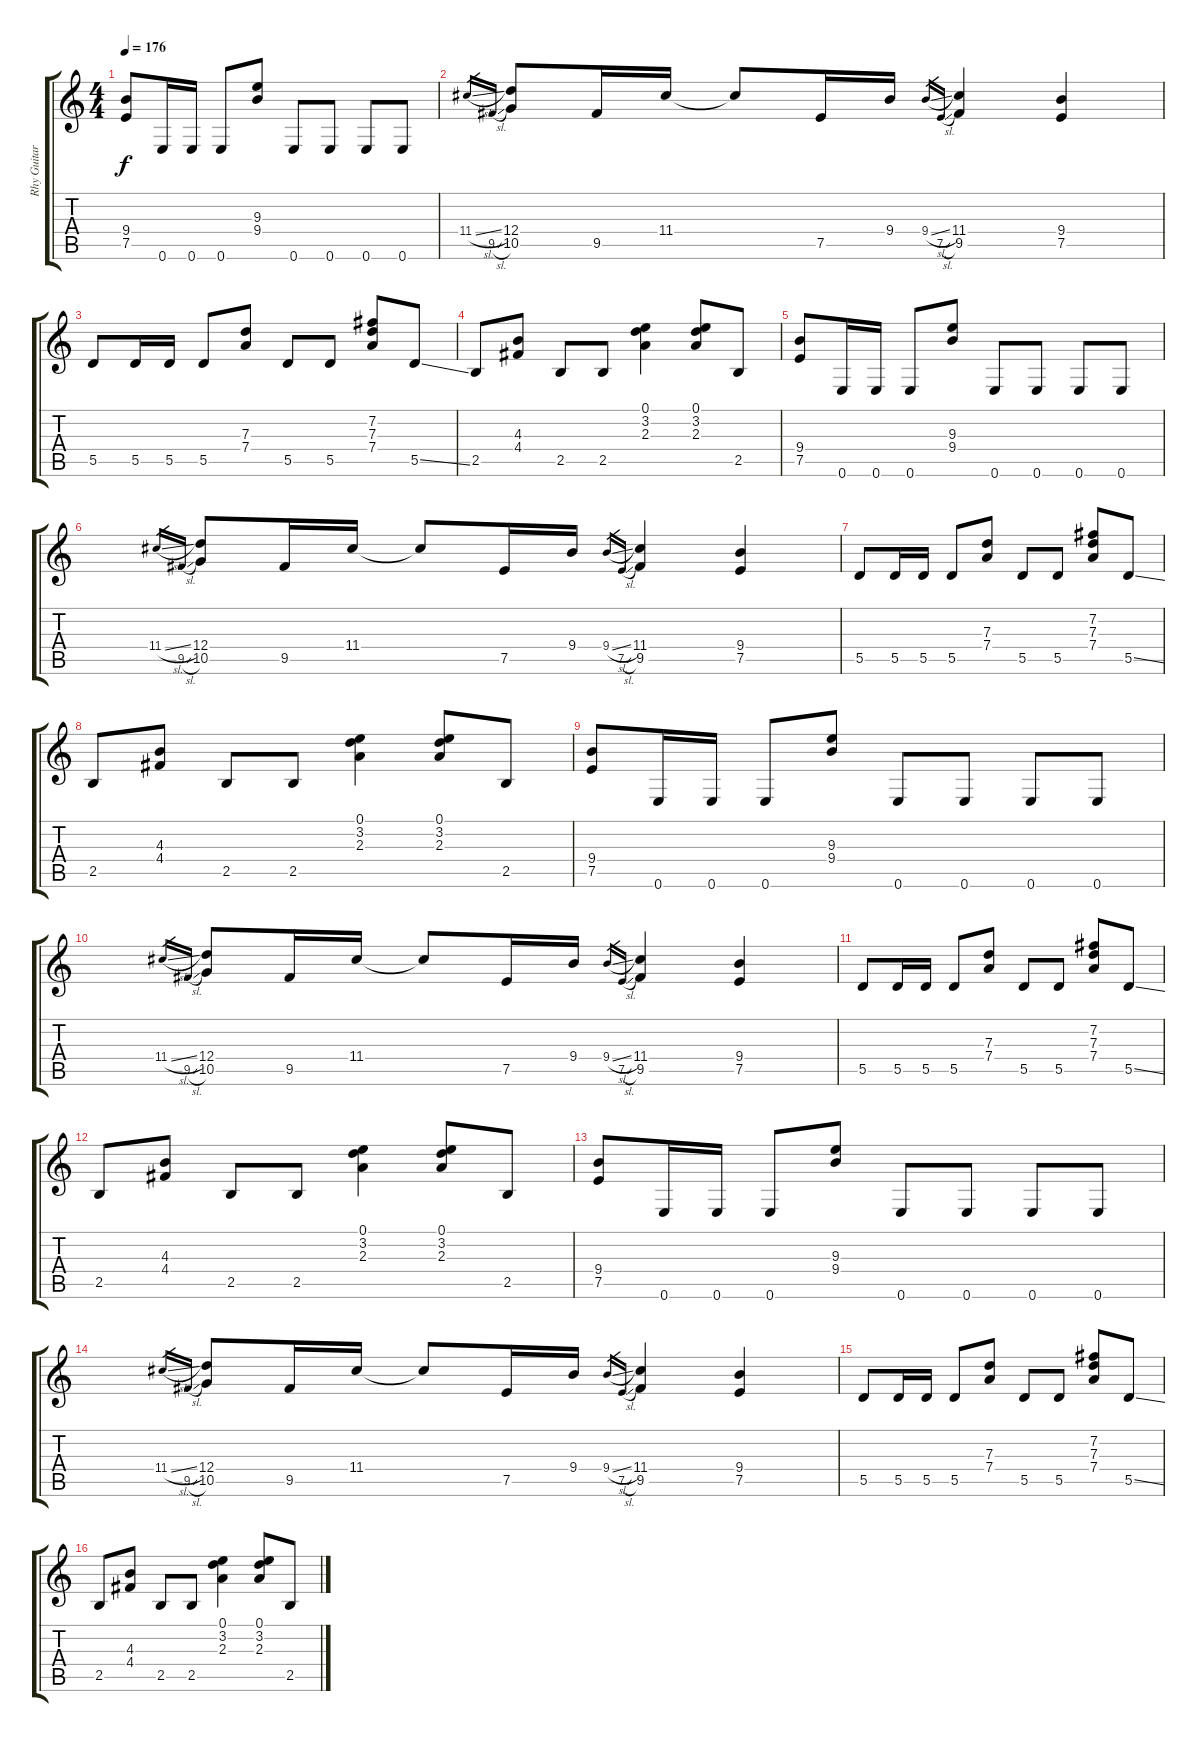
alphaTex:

\track ("Rhy Guitar" "Rhy Guitar") {instrument overdrivenguitar}
\staff {score tabs}
\tuning (E4 B3 G3 D3 A2 E2) {hide}
\ts (4 4)
\tempo 176
\clef g2
\ks c
(9.4 7.5).8{dy f} 0.6.16 0.6.16 0.6.8 (9.3 9.4).8 0.6.8 0.6.8 0.6.8 0.6.8 |
11.4{sl}.16{gr} 9.5{sl}.16{gr} (12.4 10.5).8 9.5.16 11.4.16 11.4{t}.8 7.5.16 9.4.16 9.4{sl}.16{gr} 7.5{sl}.16{gr} (11.4 9.5).4 (9.4 7.5).4 |
5.5.8 5.5.16 5.5.16 5.5.8 (7.3 7.4).8 5.5.8 5.5.8 (7.2 7.3 7.4).8 5.5{ss}.8 |
2.5.8 (4.3 4.4).8 2.5.8 2.5.8 (0.1 3.2 2.3).4 (0.1 3.2 2.3).8 2.5.8 |
(9.4 7.5).8 0.6.16 0.6.16 0.6.8 (9.3 9.4).8 0.6.8 0.6.8 0.6.8 0.6.8 |
11.4{sl}.16{gr} 9.5{sl}.16{gr} (12.4 10.5).8 9.5.16 11.4.16 11.4{t}.8 7.5.16 9.4.16 9.4{sl}.16{gr} 7.5{sl}.16{gr} (11.4 9.5).4 (9.4 7.5).4 |
5.5.8 5.5.16 5.5.16 5.5.8 (7.3 7.4).8 5.5.8 5.5.8 (7.2 7.3 7.4).8 5.5{ss}.8 |
2.5.8 (4.3 4.4).8 2.5.8 2.5.8 (0.1 3.2 2.3).4 (0.1 3.2 2.3).8 2.5.8 |
(9.4 7.5).8 0.6.16 0.6.16 0.6.8 (9.3 9.4).8 0.6.8 0.6.8 0.6.8 0.6.8 |
11.4{sl}.16{gr} 9.5{sl}.16{gr} (12.4 10.5).8 9.5.16 11.4.16 11.4{t}.8 7.5.16 9.4.16 9.4{sl}.16{gr} 7.5{sl}.16{gr} (11.4 9.5).4 (9.4 7.5).4 |
5.5.8 5.5.16 5.5.16 5.5.8 (7.3 7.4).8 5.5.8 5.5.8 (7.2 7.3 7.4).8 5.5{ss}.8 |
2.5.8 (4.3 4.4).8 2.5.8 2.5.8 (0.1 3.2 2.3).4 (0.1 3.2 2.3).8 2.5.8 |
(9.4 7.5).8 0.6.16 0.6.16 0.6.8 (9.3 9.4).8 0.6.8 0.6.8 0.6.8 0.6.8 |
11.4{sl}.16{gr} 9.5{sl}.16{gr} (12.4 10.5).8 9.5.16 11.4.16 11.4{t}.8 7.5.16 9.4.16 9.4{sl}.16{gr} 7.5{sl}.16{gr} (11.4 9.5).4 (9.4 7.5).4 |
5.5.8 5.5.16 5.5.16 5.5.8 (7.3 7.4).8 5.5.8 5.5.8 (7.2 7.3 7.4).8 5.5{ss}.8 |
2.5.8 (4.3 4.4).8 2.5.8 2.5.8 (0.1 3.2 2.3).4 (0.1 3.2 2.3).8 2.5.8
